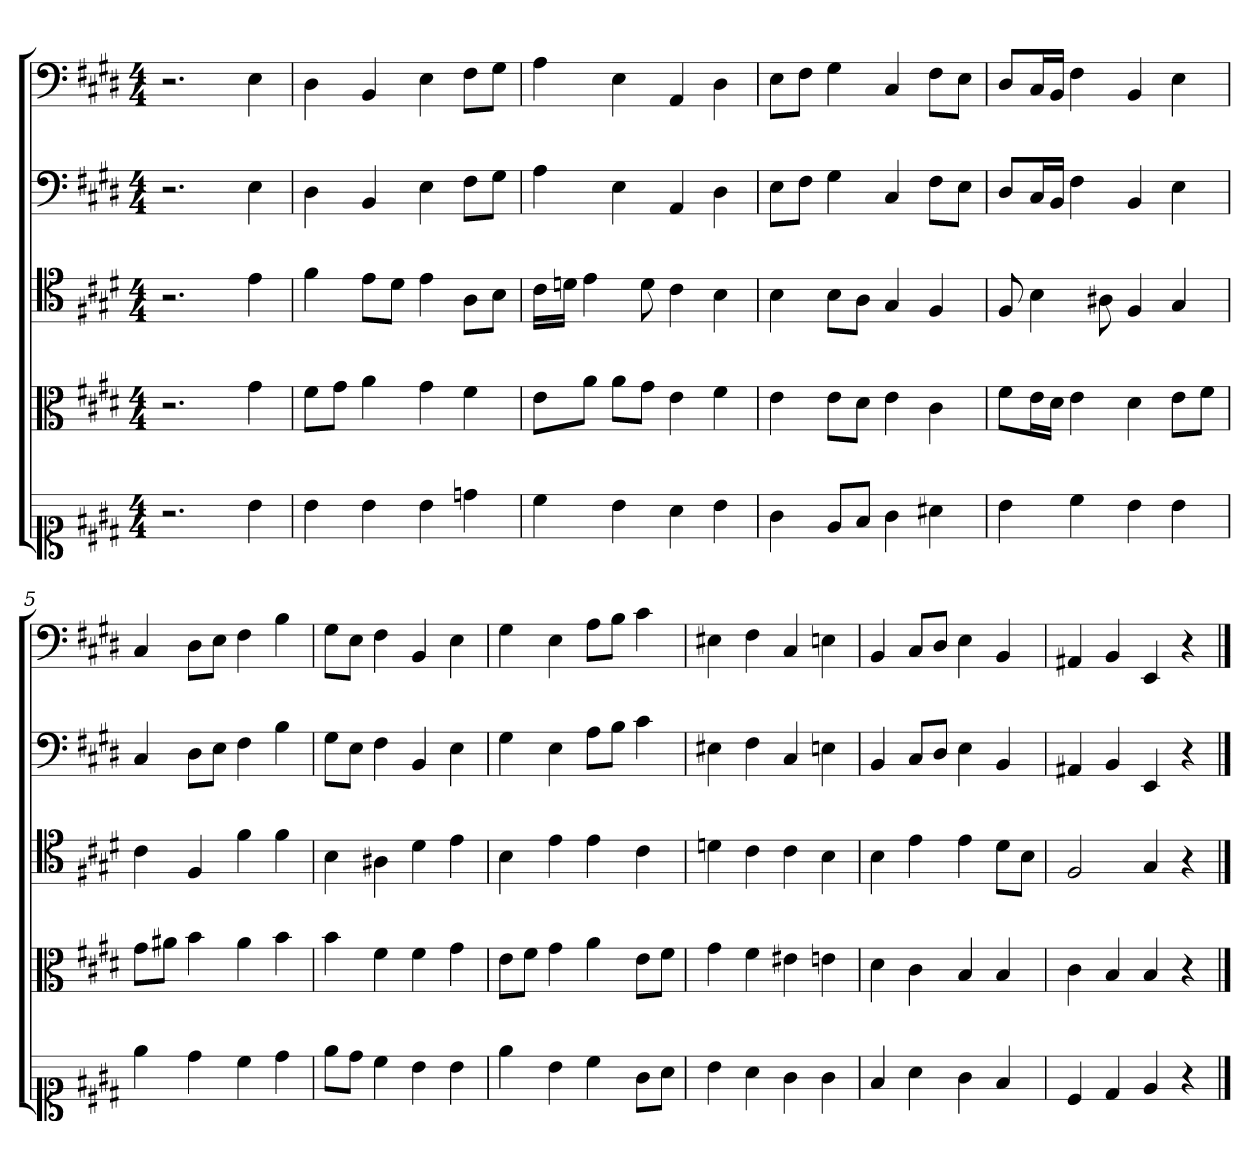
**kern	**kern	**kern	**kern	**kern
*part5	*part4	*part3	*part2	*part1
*staff5	*staff4	*staff3	*staff2	*staff1
*clefC1	*clefC3	*clefC4	*clefF4	*clefF4
*k[f#c#g#d#]	*k[f#c#g#d#]	*k[f#c#g#d#]	*k[f#c#g#d#]	*k[f#c#g#d#]
*E:	*E:	*E:	*E:	*E:
*M4/4	*M4/4	*M4/4	*M4/4	*M4/4
=	=	=	=	=
2.r	2.r	2.r	2.r	2.r
4b	4g#	4e	4E	4E
=1	=1	=1	=1	=1
4b	8f#\L	4f#	4D#	4D#
.	8g#\J	.	.	.
4b	4a	8e\L	4BB	4BB
.	.	8d#\J	.	.
4b	4g#	4e	4E	4E
4ddn	4f#	8A\L	8F#\L	8F#\L
.	.	8B\J	8G#\J	8G#\J
=2	=2	=2	=2	=2
4cc#	8e\L	16c#\LL	4A	4A
.	.	16dn\JJ	.	.
.	8a\J	4e	.	.
4b	8a\L	.	4E	4E
.	8g#\J	8d	.	.
4a	4e	4c#	4AA	4AA
4b	4f#	4B	4D#	4D#
=3	=3	=3	=3	=3
4g#	4e	4B	8E\L	8E\L
.	.	.	8F#\J	8F#\J
8e/L	8e\L	8B\L	4G#	4G#
8f#/J	8d#\J	8A\J	.	.
4g#	4e	4G#	4C#	4C#
4a#X	4c#	4F#	8F#\L	8F#\L
.	.	.	8E\J	8E\J
=4	=4	=4	=4	=4
4b	8f#\L	8F#	8D#/L	8D#/L
.	16e\L	4B	16C#/L	16C#/L
.	16d#\JJ	.	16BB/JJ	16BB/JJ
4cc#	4e	.	4F#	4F#
.	.	8A#X	.	.
4b	4d#	4F#	4BB	4BB
4b	8e\L	4G#	4E	4E
.	8f#\J	.	.	.
=5	=5	=5	=5	=5
4ee	8g#\L	4c#	4C#	4C#
.	8a#X\J	.	.	.
4dd#	4b	4F#	8D#\L	8D#\L
.	.	.	8E\J	8E\J
4cc#	4a#	4f#	4F#	4F#
4dd#	4b	4f#	4B	4B
=6	=6	=6	=6	=6
8ee\L	4b	4B	8G#\L	8G#\L
8dd#\J	.	.	8E\J	8E\J
4cc#	4f#	4A#X	4F#	4F#
4b	4f#	4d#	4BB	4BB
4b	4g#	4e	4E	4E
=7	=7	=7	=7	=7
4ee	8e\L	4B	4G#	4G#
.	8f#\J	.	.	.
4b	4g#	4e	4E	4E
4cc#	4a	4e	8A\L	8A\L
.	.	.	8B\J	8B\J
8g#\L	8e\L	4c#	4c#	4c#
8a\J	8f#\J	.	.	.
=8	=8	=8	=8	=8
4b	4g#	4dn	4E#X	4E#X
4a	4f#	4c#	4F#	4F#
4g#	4e#X	4c#	4C#	4C#
4g#	4en	4B	4En	4En
=9	=9	=9	=9	=9
4f#	4d#	4B	4BB	4BB
4a	4c#	4e	8C#/L	8C#/L
.	.	.	8D#/J	8D#/J
4g#	4B	4e	4E	4E
4f#	4B	8d#\L	4BB	4BB
.	.	8B\J	.	.
=10	=10	=10	=10	=10
4c#	4c#	2F#	4AA#X	4AA#X
4d#	4B	.	4BB	4BB
4e	4B	4G#	4EE	4EE
4r	4r	4r	4r	4r
==	==	==	==	==
*-	*-	*-	*-	*-
